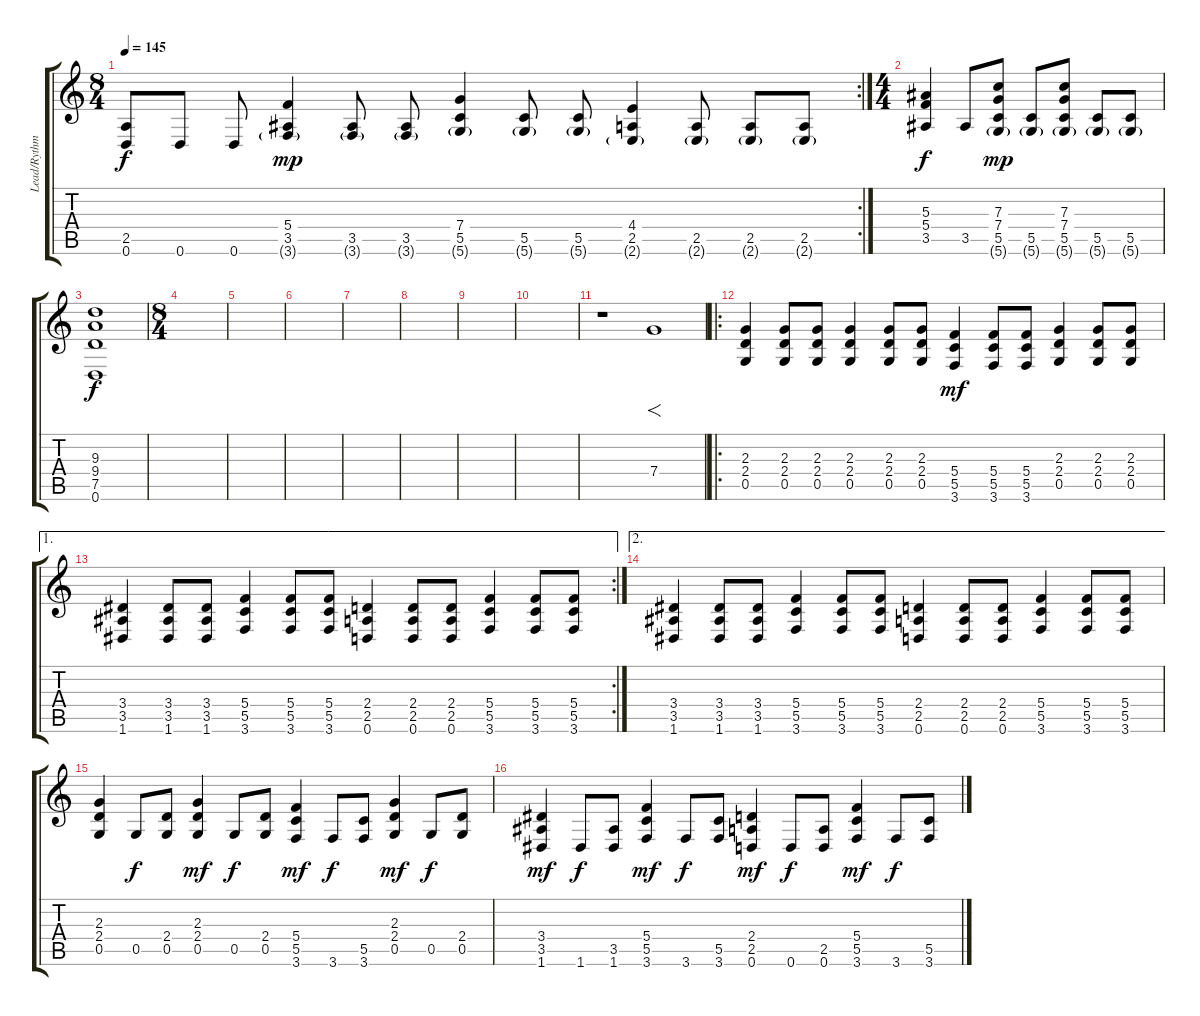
\track ("Lead/Rythm Guitar" "Lead/Rythm") {instrument distortionguitar}
\staff {score tabs}
\tuning (D4 A3 F3 C3 G2 D2) {hide}
\rc 2
\ts (8 4)
\tempo 145
\clef g2
\ks c
(2.5 0.6).8{dy f} 0.6.8 0.6.8 (5.4 3.5 3.6{g}).4{dy mp} (3.5 3.6{g}).8 (3.5 3.6{g}).8 (7.4 5.5 5.6{g}).4 (5.5 5.6{g}).8 (5.5 5.6{g}).8 (4.4 2.5 2.6{g}).4 (2.5 2.6{g}).8 (2.5 2.6{g}).8 (2.5 2.6{g}).8 |
\ts (4 4)
(5.3 5.4 3.5).4{dy f} 3.5.8 (7.3 7.4 5.5 5.6{g}).8{dy mp} (5.5 5.6{g}).8 (7.3 7.4 5.5 5.6{g}).8 (5.5 5.6{g}).8 (5.5 5.6{g}).8 |
(9.3 9.4 7.5 0.6).1{dy f} |
\ts (8 4)
|
|
|
|
|
|
|
r.1 7.4.1{f} |
\ro
(2.3 2.4 0.5).4 (2.3 2.4 0.5).8 (2.3 2.4 0.5).8 (2.3 2.4 0.5).4 (2.3 2.4 0.5).8 (2.3 2.4 0.5).8 (5.4 5.5 3.6).4{dy mf} (5.4 5.5 3.6).8 (5.4 5.5 3.6).8 (2.3 2.4 0.5).4 (2.3 2.4 0.5).8 (2.3 2.4 0.5).8 |
\ae 1
\rc 2
(3.4 3.5 1.6).4 (3.4 3.5 1.6).8 (3.4 3.5 1.6).8 (5.4 5.5 3.6).4 (5.4 5.5 3.6).8 (5.4 5.5 3.6).8 (2.4 2.5 0.6).4 (2.4 2.5 0.6).8 (2.4 2.5 0.6).8 (5.4 5.5 3.6).4 (5.4 5.5 3.6).8 (5.4 5.5 3.6).8 |
\ae 2
(3.4 3.5 1.6).4 (3.4 3.5 1.6).8 (3.4 3.5 1.6).8 (5.4 5.5 3.6).4 (5.4 5.5 3.6).8 (5.4 5.5 3.6).8 (2.4 2.5 0.6).4 (2.4 2.5 0.6).8 (2.4 2.5 0.6).8 (5.4 5.5 3.6).4 (5.4 5.5 3.6).8 (5.4 5.5 3.6).8 |
(2.3 2.4 0.5).4 0.5.8{dy f} (2.4 0.5).8 (2.3 2.4 0.5).4{dy mf} 0.5.8{dy f} (2.4 0.5).8 (5.4 5.5 3.6).4{dy mf} 3.6.8{dy f} (5.5 3.6).8 (2.3 2.4 0.5).4{dy mf} 0.5.8{dy f} (2.4 0.5).8 |
(3.4 3.5 1.6).4{dy mf} 1.6.8{dy f} (3.5 1.6).8 (5.4 5.5 3.6).4{dy mf} 3.6.8{dy f} (5.5 3.6).8 (2.4 2.5 0.6).4{dy mf} 0.6.8{dy f} (2.5 0.6).8 (5.4 5.5 3.6).4{dy mf} 3.6.8{dy f} (5.5 3.6).8
